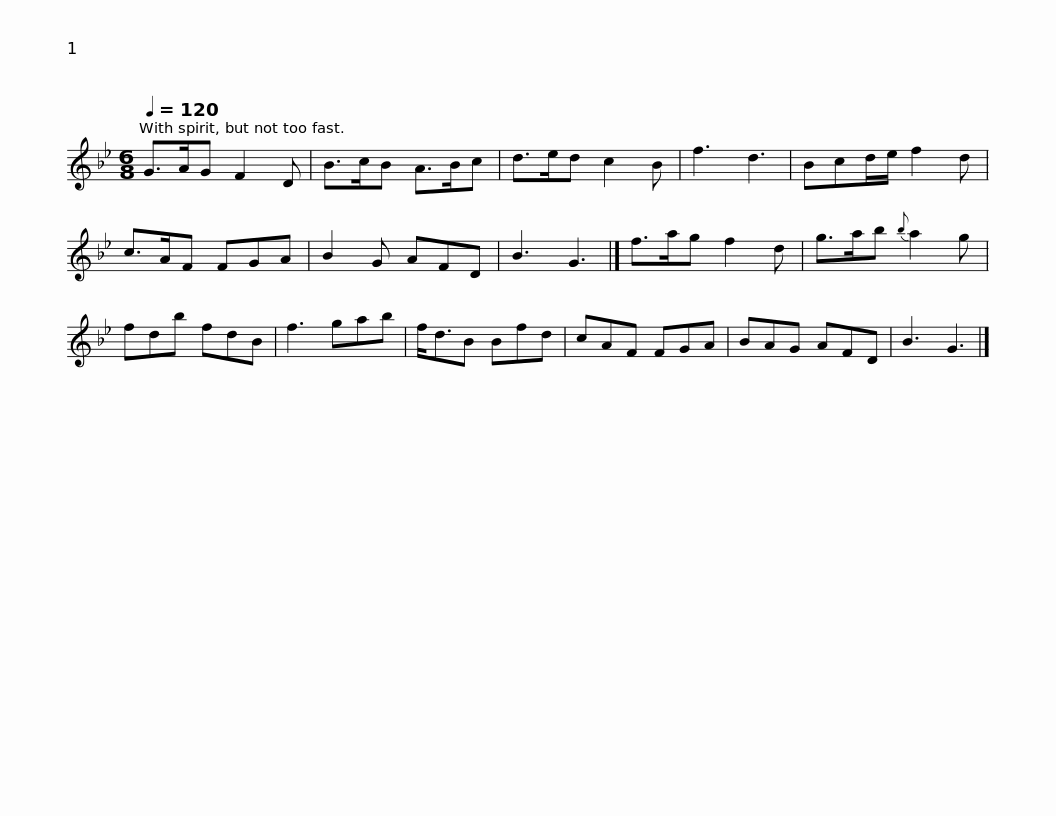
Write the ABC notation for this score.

X:1
L:1/8
Q:1/4=120
M:6/8
I:linebreak $
K:Gmin
V:1 treble
V:1
 G>AG F2 D | B>cB A>Bc | d>ed c2 B | f3 d3 | Bcd/e/ f2 d | %5
 c>AF FGA | B2 G AFD | B3 G3 |]$ f>ag f2 d | g>ab{b} a2 g | %10
 fdb fdB | f3 gab | f<dB Bfd | cAF FGA | BAG AFD |$ %15
 B3 G3 |] %16
